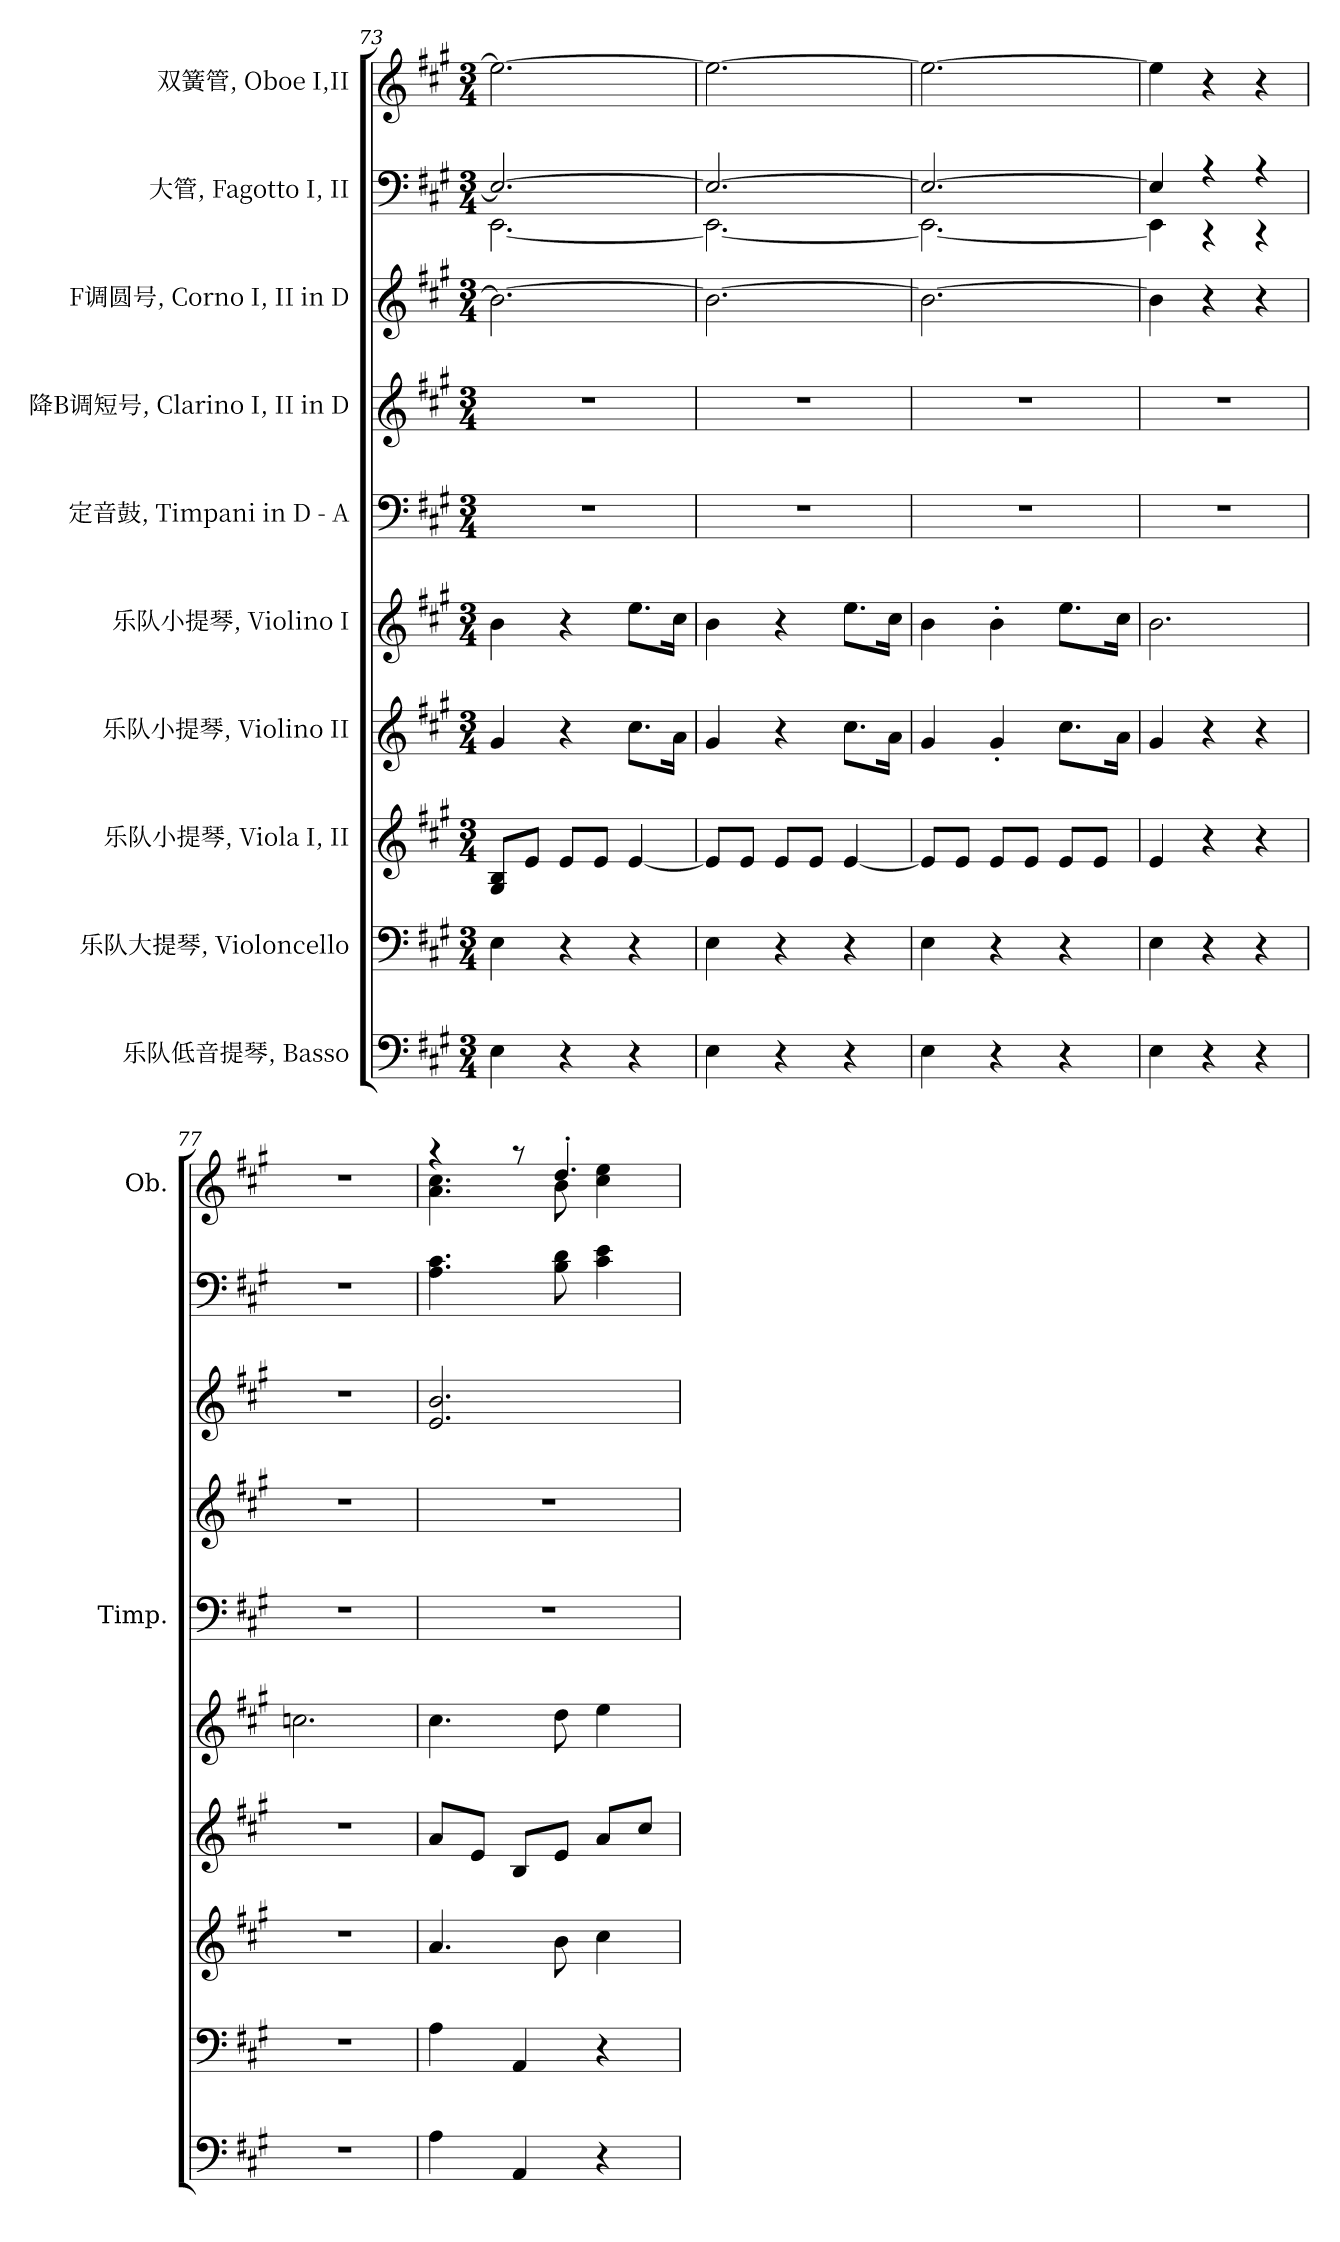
**kern	**kern	**kern	**kern	**kern	**kern	**kern	**kern	**kern	**kern
*part10	*part9	*part8	*part7	*part6	*part5	*part4	*part3	*part2	*part1
*staff10	*staff9	*staff8	*staff7	*staff6	*staff5	*staff4	*staff3	*staff2	*staff1
*I"乐队低音提琴, Basso	*I"乐队大提琴, Violoncello	*I"乐队小提琴, Viola I, II	*I"乐队小提琴, Violino II	*I"乐队小提琴, Violino I	*I"定音鼓, Timpani in D - A	*I"降B调短号, Clarino I, II in D	*I"F调圆号, Corno I, II in D	*I"大管, Fagotto I, II	*I"双簧管, Oboe I,II
*	*	*	*	*	*I'Timp.	*	*	*	*I'Ob.
*clefF4	*clefF4	*clefG2	*clefG2	*clefG2	*clefF4	*clefG2	*clefG2	*clefF4	*clefG2
*ITrd7c12	*	*	*	*	*	*ITrd1c2	*ITrd4c7	*	*
*k[f#c#g#]	*k[f#c#g#]	*k[f#c#g#]	*k[f#c#g#]	*k[f#c#g#]	*k[f#c#g#]	*k[f#]	*k[f#c#]	*k[f#c#g#]	*k[f#c#g#]
*M3/4	*M3/4	*M3/4	*M3/4	*M3/4	*M3/4	*M3/4	*M3/4	*M3/4	*M3/4
=73	=73	=73	=73	=73	=73	=73	=73	=73	=73
*	*	*	*	*	*	*	*	*^	*
4EE\	4E\	8G#/ 8B/L	4g#/	4b\	2.r	2.r	2.e\_	2.E/_	[2.EE\	2.ee\_
.	.	8e/J	.	.	.	.	.	.	.	.
4r	4r	8e/L	4r	4r	.	.	.	.	.	.
.	.	8e/J	.	.	.	.	.	.	.	.
4r	4r	[4e/	8.cc#\L	8.ee\L	.	.	.	.	.	.
.	.	.	16a\Jk	16cc#\Jk	.	.	.	.	.	.
=74	=74	=74	=74	=74	=74	=74	=74	=74	=74	=74
4EE\	4E\	8e/L]	4g#/	4b\	2.r	2.r	2.e\_	2.E/_	2.EE\_	2.ee\_
.	.	8e/J	.	.	.	.	.	.	.	.
4r	4r	8e/L	4r	4r	.	.	.	.	.	.
.	.	8e/J	.	.	.	.	.	.	.	.
4r	4r	[4e/	8.cc#\L	8.ee\L	.	.	.	.	.	.
.	.	.	16a\Jk	16cc#\Jk	.	.	.	.	.	.
!!LO:PB:g=z
=75	=75	=75	=75	=75	=75	=75	=75	=75	=75	=75
4EE\	4E\	8e/L]	4g#/	4b\	2.r	2.r	2.e\_	2.E/_	2.EE\_	2.ee\_
.	.	8e/J	.	.	.	.	.	.	.	.
4r	4r	8e/L	4g#'/	4b'\	.	.	.	.	.	.
.	.	8e/J	.	.	.	.	.	.	.	.
4r	4r	8e/L	8.cc#\L	8.ee\L	.	.	.	.	.	.
.	.	8e/J	.	.	.	.	.	.	.	.
.	.	.	16a\Jk	16cc#\Jk	.	.	.	.	.	.
=76	=76	=76	=76	=76	=76	=76	=76	=76	=76	=76
4EE\	4E\	4e/	4g#/	2.b\	2.r	2.r	4e\]	4E/]	4EE\]	4ee\]
4r	4r	4r	4r	.	.	.	4r	4r	4r	4r
4r	4r	4r	4r	.	.	.	4r	4r	4r	4r
*	*	*	*	*	*	*	*	*v	*v	*
=77	=77	=77	=77	=77	=77	=77	=77	=77	=77
2.r	2.r	2.r	2.r	2.ccn\	2.r	2.r	2.r	2.r	2.r
=78	=78	=78	=78	=78	=78	=78	=78	=78	=78
*	*	*	*	*	*	*	*	*	*^
4AA\	4A\	4.a/	8a/L	4.cc#\	2.r	2.r	2.A/ 2.e/	4.A\ 4.c#\	4r	4.a\ 4.cc#\
.	.	.	8e/J	.	.	.	.	.	.	.
4AAA/	4AA/	.	8B/L	.	.	.	.	.	8r	.
.	.	8b\	8e/J	8dd\	.	.	.	8B\ 8d\	4.dd'/	8b\
4r	4r	4cc#\	8a/L	4ee\	.	.	.	4c#\ 4e\	.	4cc#\ 4ee\
.	.	.	8cc#/J	.	.	.	.	.	.	.
*	*	*	*	*	*	*	*	*	*v	*v
=	=	=	=	=	=	=	=	=	=
*-	*-	*-	*-	*-	*-	*-	*-	*-	*-
